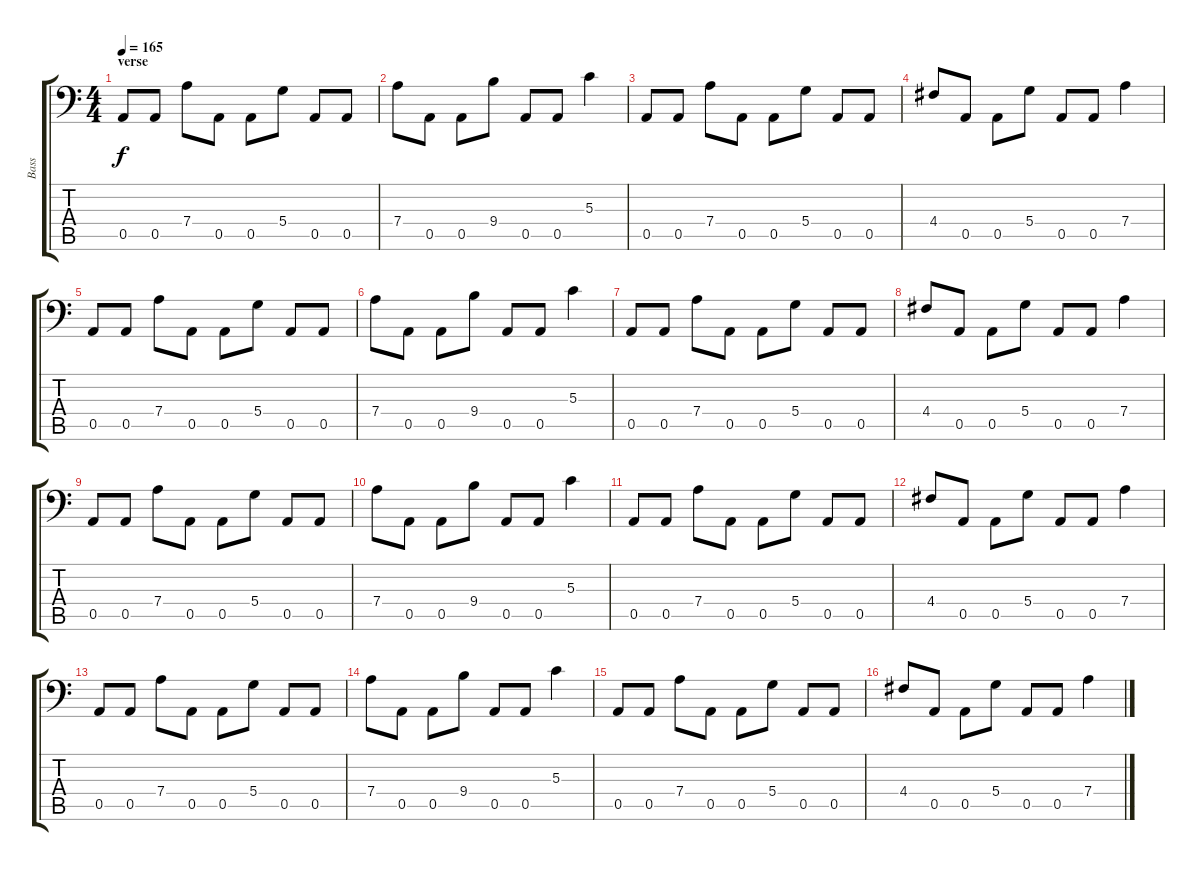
\track ("Bass" "Bass") {instrument electricbassfinger}
\staff {score tabs}
\tuning (E3 B2 G2 D2 A1 E1) {hide}
\ts (4 4)
\section ("" "verse")
\tempo 165
\clef f4
\ks c
0.5.8{dy f} 0.5.8 7.4.8 0.5.8 0.5.8 5.4.8 0.5.8 0.5.8 |
7.4.8 0.5.8 0.5.8 9.4.8 0.5.8 0.5.8 5.3.4 |
0.5.8 0.5.8 7.4.8 0.5.8 0.5.8 5.4.8 0.5.8 0.5.8 |
4.4.8 0.5.8 0.5.8 5.4.8 0.5.8 0.5.8 7.4.4 |
0.5.8 0.5.8 7.4.8 0.5.8 0.5.8 5.4.8 0.5.8 0.5.8 |
7.4.8 0.5.8 0.5.8 9.4.8 0.5.8 0.5.8 5.3.4 |
0.5.8 0.5.8 7.4.8 0.5.8 0.5.8 5.4.8 0.5.8 0.5.8 |
4.4.8 0.5.8 0.5.8 5.4.8 0.5.8 0.5.8 7.4.4 |
0.5.8 0.5.8 7.4.8 0.5.8 0.5.8 5.4.8 0.5.8 0.5.8 |
7.4.8 0.5.8 0.5.8 9.4.8 0.5.8 0.5.8 5.3.4 |
0.5.8 0.5.8 7.4.8 0.5.8 0.5.8 5.4.8 0.5.8 0.5.8 |
4.4.8 0.5.8 0.5.8 5.4.8 0.5.8 0.5.8 7.4.4 |
0.5.8 0.5.8 7.4.8 0.5.8 0.5.8 5.4.8 0.5.8 0.5.8 |
7.4.8 0.5.8 0.5.8 9.4.8 0.5.8 0.5.8 5.3.4 |
0.5.8 0.5.8 7.4.8 0.5.8 0.5.8 5.4.8 0.5.8 0.5.8 |
4.4.8 0.5.8 0.5.8 5.4.8 0.5.8 0.5.8 7.4.4
